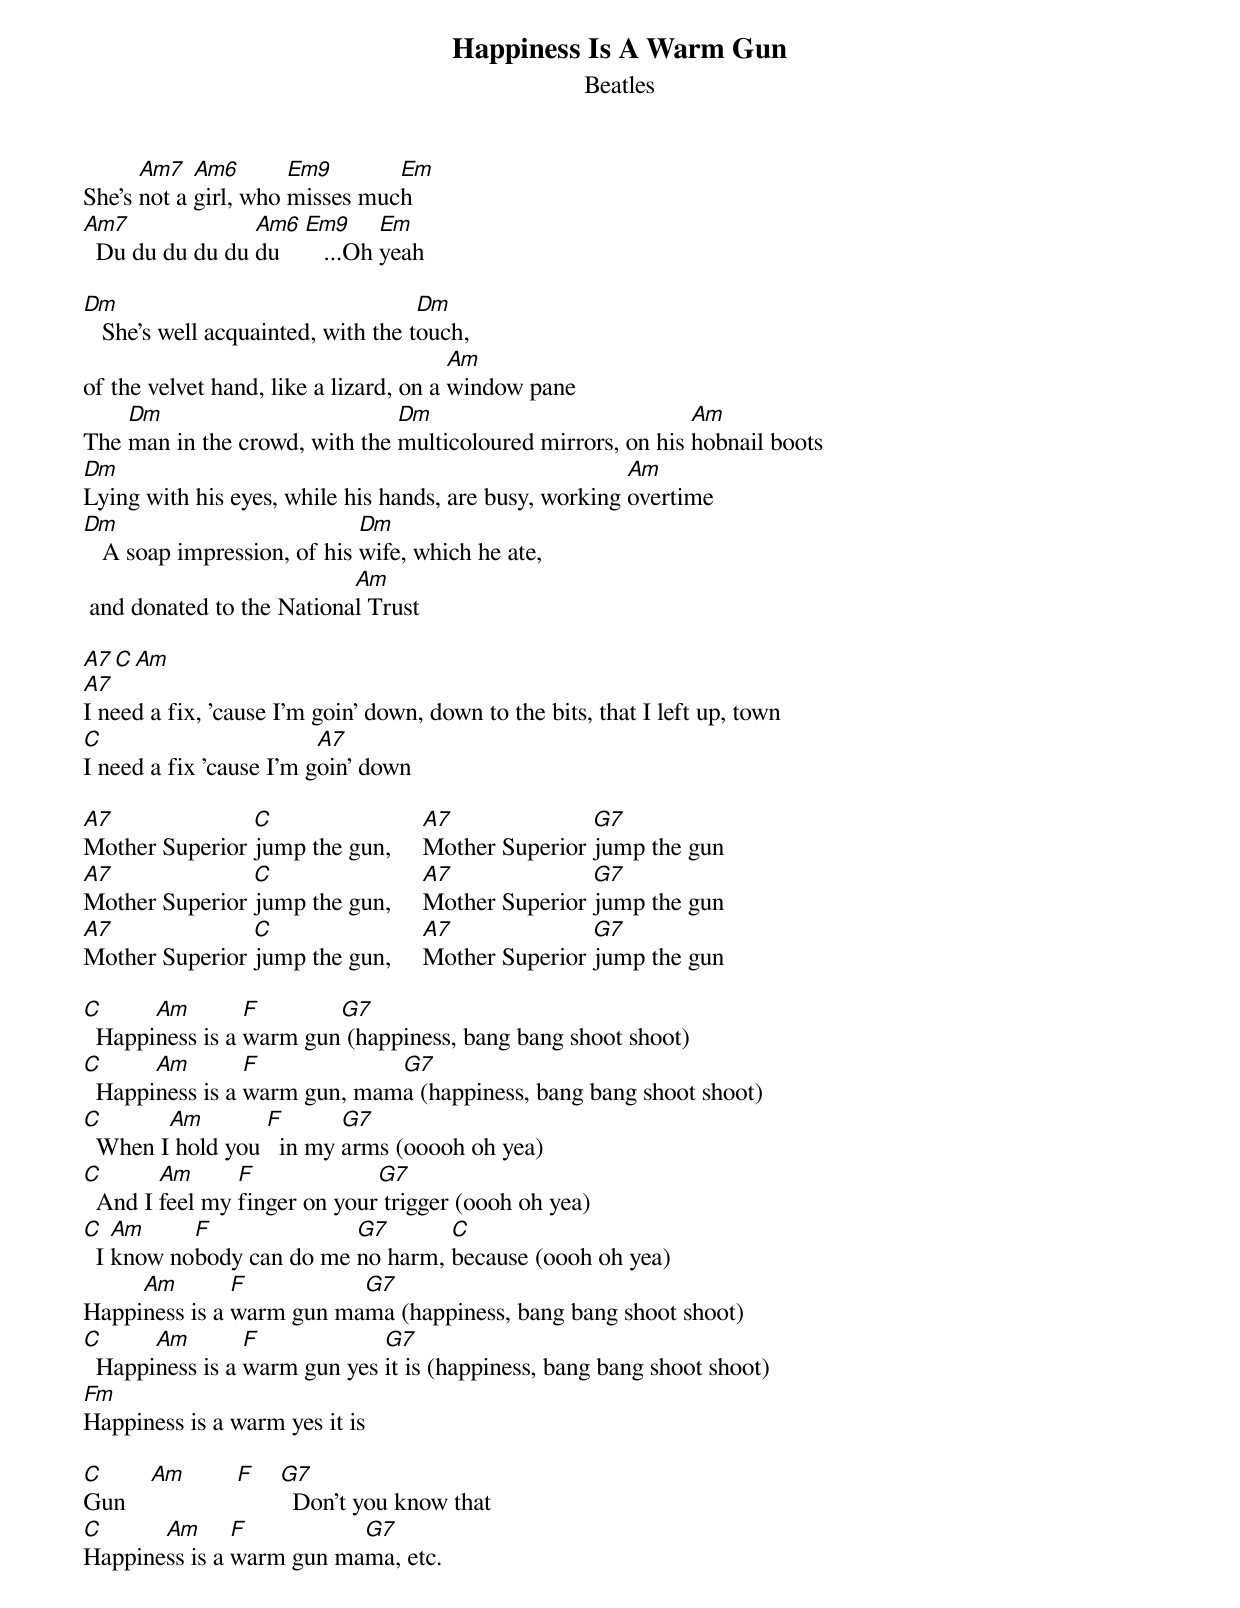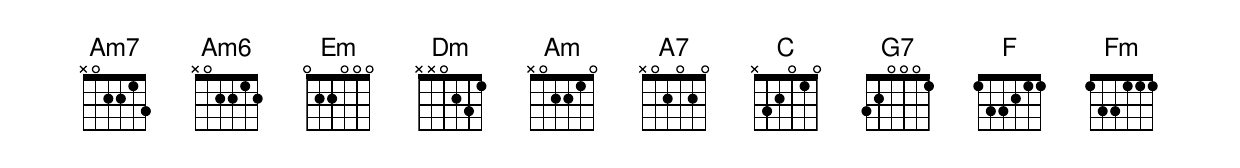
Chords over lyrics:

Happiness Is A Warm Gun
Beatles


      Am7   Am6       Em9       Em
She's not a girl, who misses much
Am7              Am6   Em9      Em
  Du du du du du du       ...Oh yeah

Dm                                  Dm
   She's well acquainted, with the touch,
                                        Am
of the velvet hand, like a lizard, on a window pane
    Dm                         Dm                            Am
The man in the crowd, with the multicoloured mirrors, on his hobnail boots
Dm                                                      Am
Lying with his eyes, while his hands, are busy, working overtime
Dm                           Dm
   A soap impression, of his wife, which he ate,
                           Am
 and donated to the National Trust

A7             C   Am
A7
I need a fix, 'cause I'm goin' down, down to the bits, that I left up, town
C                        A7
I need a fix 'cause I'm goin' down

A7              C                 A7              G7
Mother Superior jump the gun,     Mother Superior jump the gun
A7              C                 A7              G7
Mother Superior jump the gun,     Mother Superior jump the gun
A7              C                 A7              G7
Mother Superior jump the gun,     Mother Superior jump the gun

C      Am        F       G7
  Happiness is a warm gun (happiness, bang bang shoot shoot)
C      Am        F            G7
  Happiness is a warm gun, mama (happiness, bang bang shoot shoot)
C       Am        F       G7
  When I hold you   in my arms (ooooh oh yea)
C       Am      F             G7
  And I feel my finger on your trigger (oooh oh yea)
C   Am     F              G7       C
  I know nobody can do me no harm, because (oooh oh yea)
     Am        F          G7
Happiness is a warm gun mama (happiness, bang bang shoot shoot)
C      Am        F            G7
  Happiness is a warm gun yes it is (happiness, bang bang shoot shoot)
Fm
Happiness is a warm yes it is

C      Am      F   G7
Gun                  Don't you know that
C      Am      F          G7
Happiness is a warm gun mama, etc.
